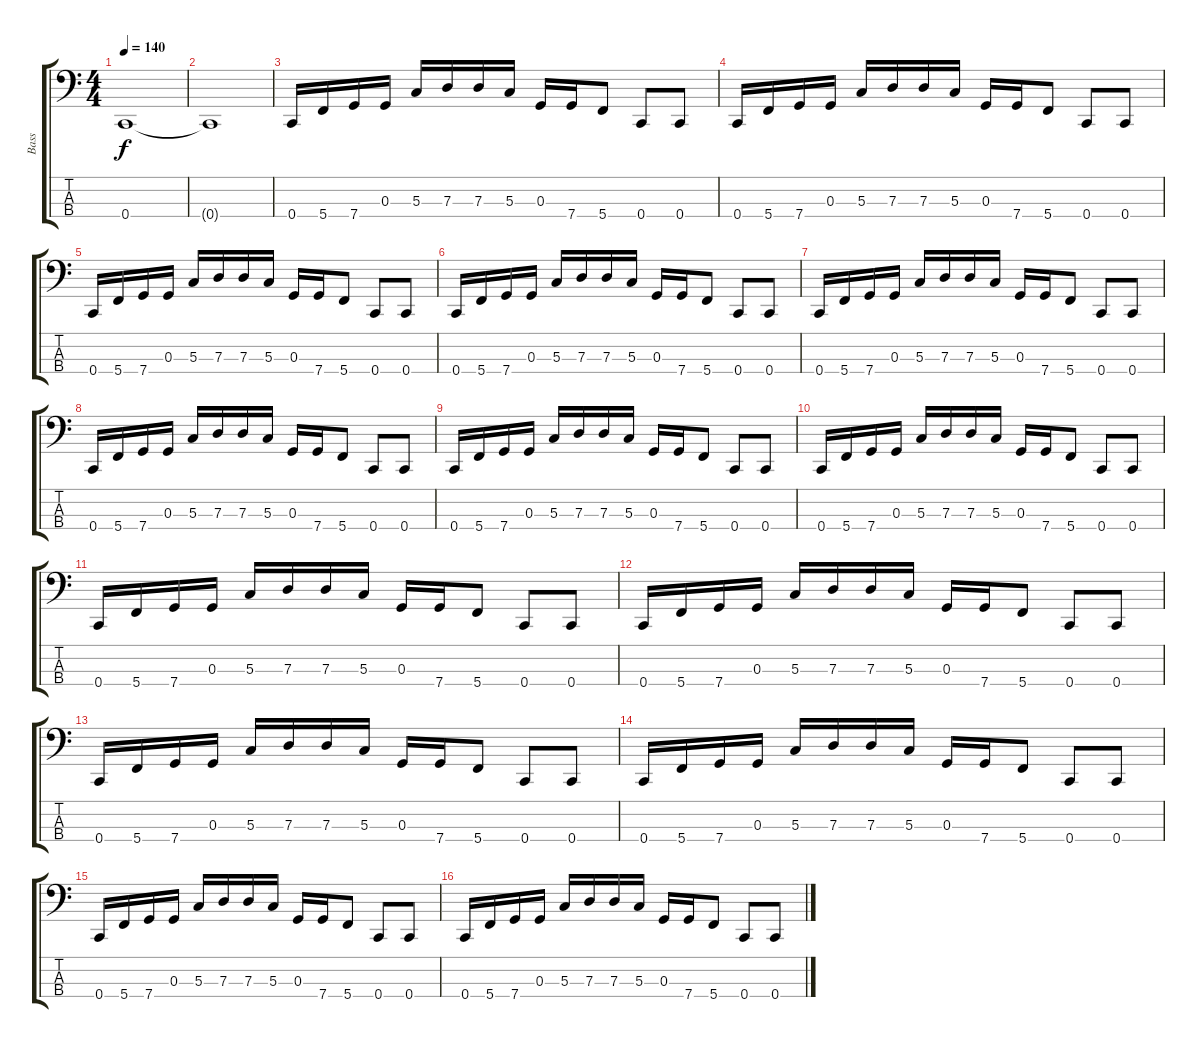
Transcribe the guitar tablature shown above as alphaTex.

\track ("Bass" "Bass") {instrument electricbassfinger}
\staff {score tabs}
\tuning (F2 C2 G1 C1) {hide}
\ts (4 4)
\tempo 140
\clef f4
\ks c
0.4{t}.1{dy f} |
0.4{t}.1 |
0.4.16 5.4.16 7.4.16 0.3.16 5.3.16 7.3.16 7.3.16 5.3.16 0.3.16 7.4.16 5.4.8 0.4.8 0.4.8 |
0.4.16 5.4.16 7.4.16 0.3.16 5.3.16 7.3.16 7.3.16 5.3.16 0.3.16 7.4.16 5.4.8 0.4.8 0.4.8 |
0.4.16 5.4.16 7.4.16 0.3.16 5.3.16 7.3.16 7.3.16 5.3.16 0.3.16 7.4.16 5.4.8 0.4.8 0.4.8 |
0.4.16 5.4.16 7.4.16 0.3.16 5.3.16 7.3.16 7.3.16 5.3.16 0.3.16 7.4.16 5.4.8 0.4.8 0.4.8 |
0.4.16 5.4.16 7.4.16 0.3.16 5.3.16 7.3.16 7.3.16 5.3.16 0.3.16 7.4.16 5.4.8 0.4.8 0.4.8 |
0.4.16 5.4.16 7.4.16 0.3.16 5.3.16 7.3.16 7.3.16 5.3.16 0.3.16 7.4.16 5.4.8 0.4.8 0.4.8 |
0.4.16 5.4.16 7.4.16 0.3.16 5.3.16 7.3.16 7.3.16 5.3.16 0.3.16 7.4.16 5.4.8 0.4.8 0.4.8 |
0.4.16 5.4.16 7.4.16 0.3.16 5.3.16 7.3.16 7.3.16 5.3.16 0.3.16 7.4.16 5.4.8 0.4.8 0.4.8 |
0.4.16 5.4.16 7.4.16 0.3.16 5.3.16 7.3.16 7.3.16 5.3.16 0.3.16 7.4.16 5.4.8 0.4.8 0.4.8 |
0.4.16 5.4.16 7.4.16 0.3.16 5.3.16 7.3.16 7.3.16 5.3.16 0.3.16 7.4.16 5.4.8 0.4.8 0.4.8 |
0.4.16 5.4.16 7.4.16 0.3.16 5.3.16 7.3.16 7.3.16 5.3.16 0.3.16 7.4.16 5.4.8 0.4.8 0.4.8 |
0.4.16 5.4.16 7.4.16 0.3.16 5.3.16 7.3.16 7.3.16 5.3.16 0.3.16 7.4.16 5.4.8 0.4.8 0.4.8 |
0.4.16 5.4.16 7.4.16 0.3.16 5.3.16 7.3.16 7.3.16 5.3.16 0.3.16 7.4.16 5.4.8 0.4.8 0.4.8 |
0.4.16 5.4.16 7.4.16 0.3.16 5.3.16 7.3.16 7.3.16 5.3.16 0.3.16 7.4.16 5.4.8 0.4.8 0.4.8
